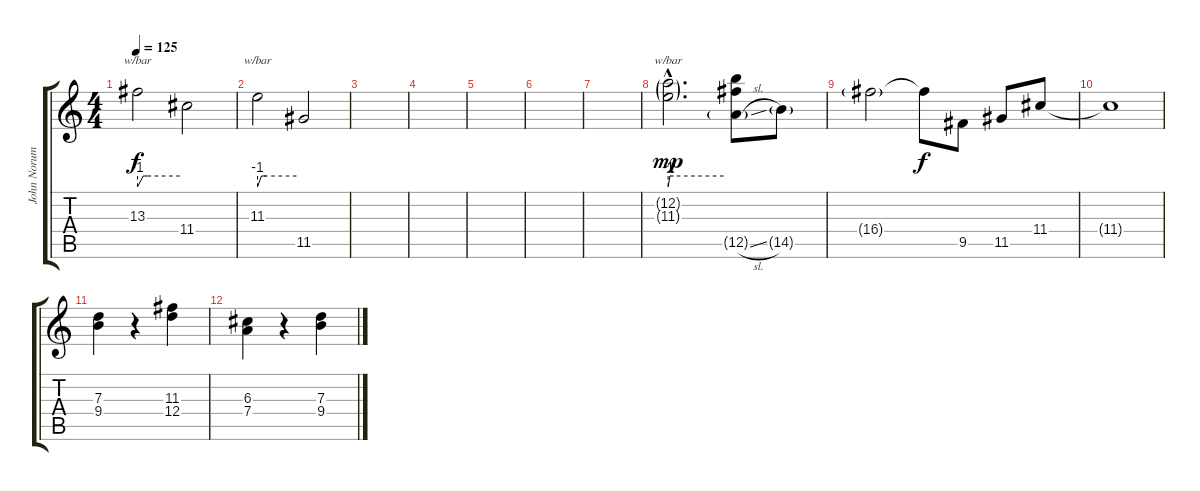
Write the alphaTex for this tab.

\track ("John Norum Solo 2" "John Norum") {instrument overdrivenguitar}
\staff {score tabs}
\tuning (E4 B3 G3 D3 A2 E2) {hide}
\ts (4 4)
\tempo 125
\clef g2
\ks c
13.3.2{tbe (custom default 0 -4 8 0 14 0 60 0) dy f} 11.4.2 |
11.3.2{tbe (custom default 0 -4 6 0 13 0 60 0)} 11.5.2 |
|
|
|
|
|
(12.2{g hac} 11.3{g hac}).2{d tbe (custom default 0 -4 2 0 6 0 60 0) dy mp} (12.2{t} 11.3{t} 12.5{sl g}).8 14.5{g}.8 |
16.4{g}.2 16.4{t}.8{dy f} 9.5.8 11.5.8 11.4.8 |
11.4{t}.1 |
(7.3 9.4).4 r.4 (11.3 12.4).4 |
(6.3 7.4).4 r.4 (7.3 9.4).4
